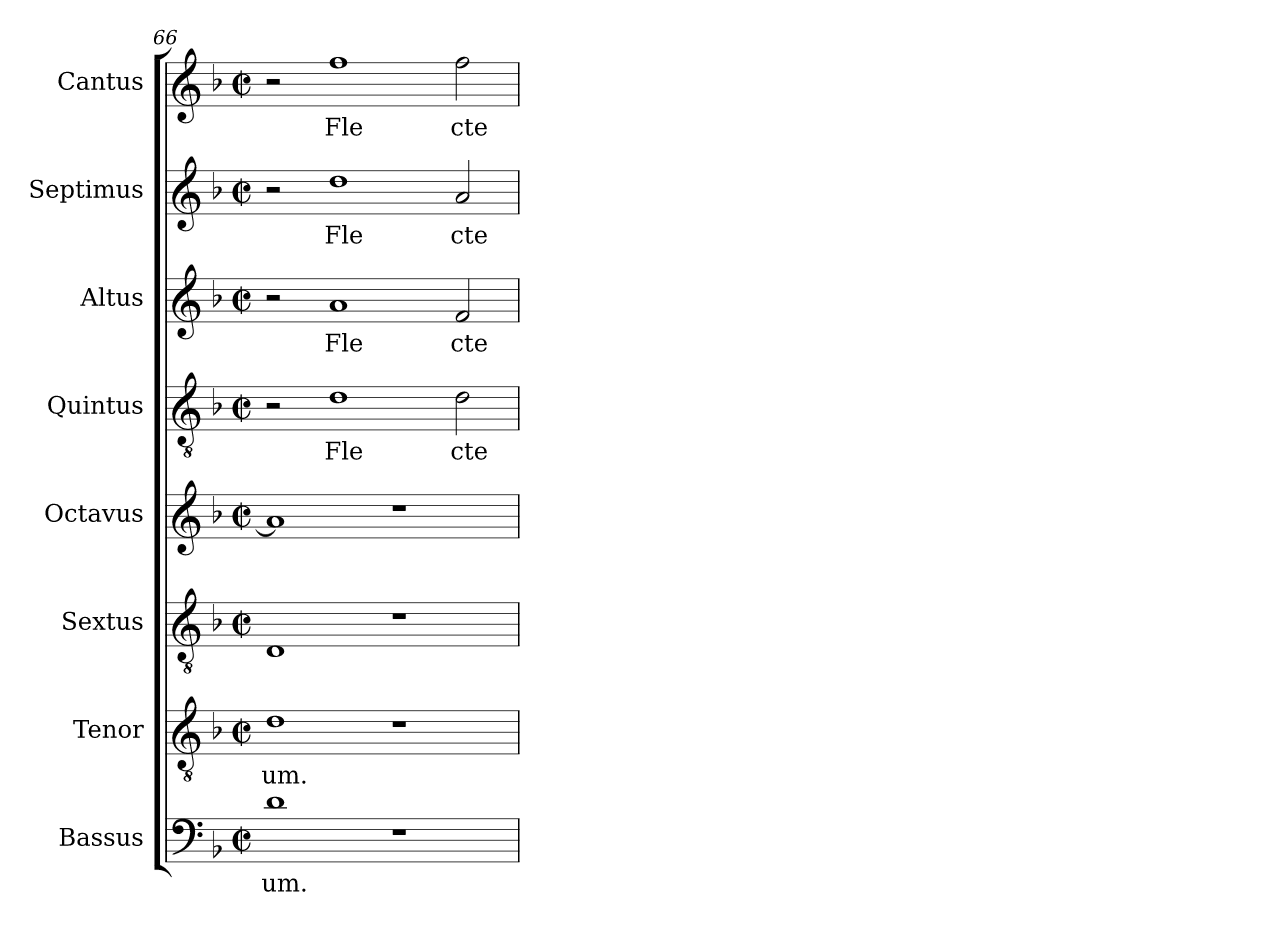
**kern	**text	**kern	**text	**kern	**kern	**kern	**text	**kern	**text	**kern	**text	**kern	**text
*part8	*part8	*part7	*part7	*part6	*part5	*part4	*part4	*part3	*part3	*part2	*part2	*part1	*part1
*staff8	*staff8	*staff7	*staff7	*staff6	*staff5	*staff4	*staff4	*staff3	*staff3	*staff2	*staff2	*staff1	*staff1
*I"Bassus	*	*I"Tenor	*	*I"Sextus	*I"Octavus	*I"Quintus	*	*I"Altus	*	*I"Septimus	*	*I"Cantus	*
*clefF4	*	*clefGv2	*	*clefGv2	*clefG2	*clefGv2	*	*clefG2	*	*clefG2	*	*clefG2	*
*k[b-]	*	*k[b-]	*	*k[b-]	*k[b-]	*k[b-]	*	*k[b-]	*	*k[b-]	*	*k[b-]	*
*F:	*	*F:	*	*F:	*F:	*F:	*	*F:	*	*F:	*	*F:	*
*M2/2	*	*M2/2	*	*M2/2	*M2/2	*M2/2	*	*M2/2	*	*M2/2	*	*M2/2	*
*met(c|)	*	*met(c|)	*	*met(c|)	*met(c|)	*met(c|)	*	*met(c|)	*	*met(c|)	*	*met(c|)	*
=66	=66	=66	=66	=66	=66	=66	=66	=66	=66	=66	=66	=66	=66
!	!LO:LY:b:cj	!	!LO:LY:b:cj	!	!	!	!	!	!	!	!	!	!
1d	um.	1d	-um.	1D	1a]	2r	.	2r	.	2r	.	2r	.
!	!	!	!	!	!	!	!LO:LY:b:cj	!	!LO:LY:b:cj	!	!LO:LY:b:cj	!	!LO:LY:b:cj
.	.	.	.	.	.	1d	Fle	1a	Fle	1dd	Fle	1ff	Fle
1r	.	1r	.	1r	1r	.	.	.	.	.	.	.	.
!	!	!	!	!	!	!	!LO:LY:b:cj	!	!LO:LY:b:cj	!	!LO:LY:b:cj	!	!LO:LY:b:cj
.	.	.	.	.	.	2d\	cte	2f/	cte	2a/	cte	2ff\	cte
=	=	=	=	=	=	=	=	=	=	=	=	=	=
*-	*-	*-	*-	*-	*-	*-	*-	*-	*-	*-	*-	*-	*-
